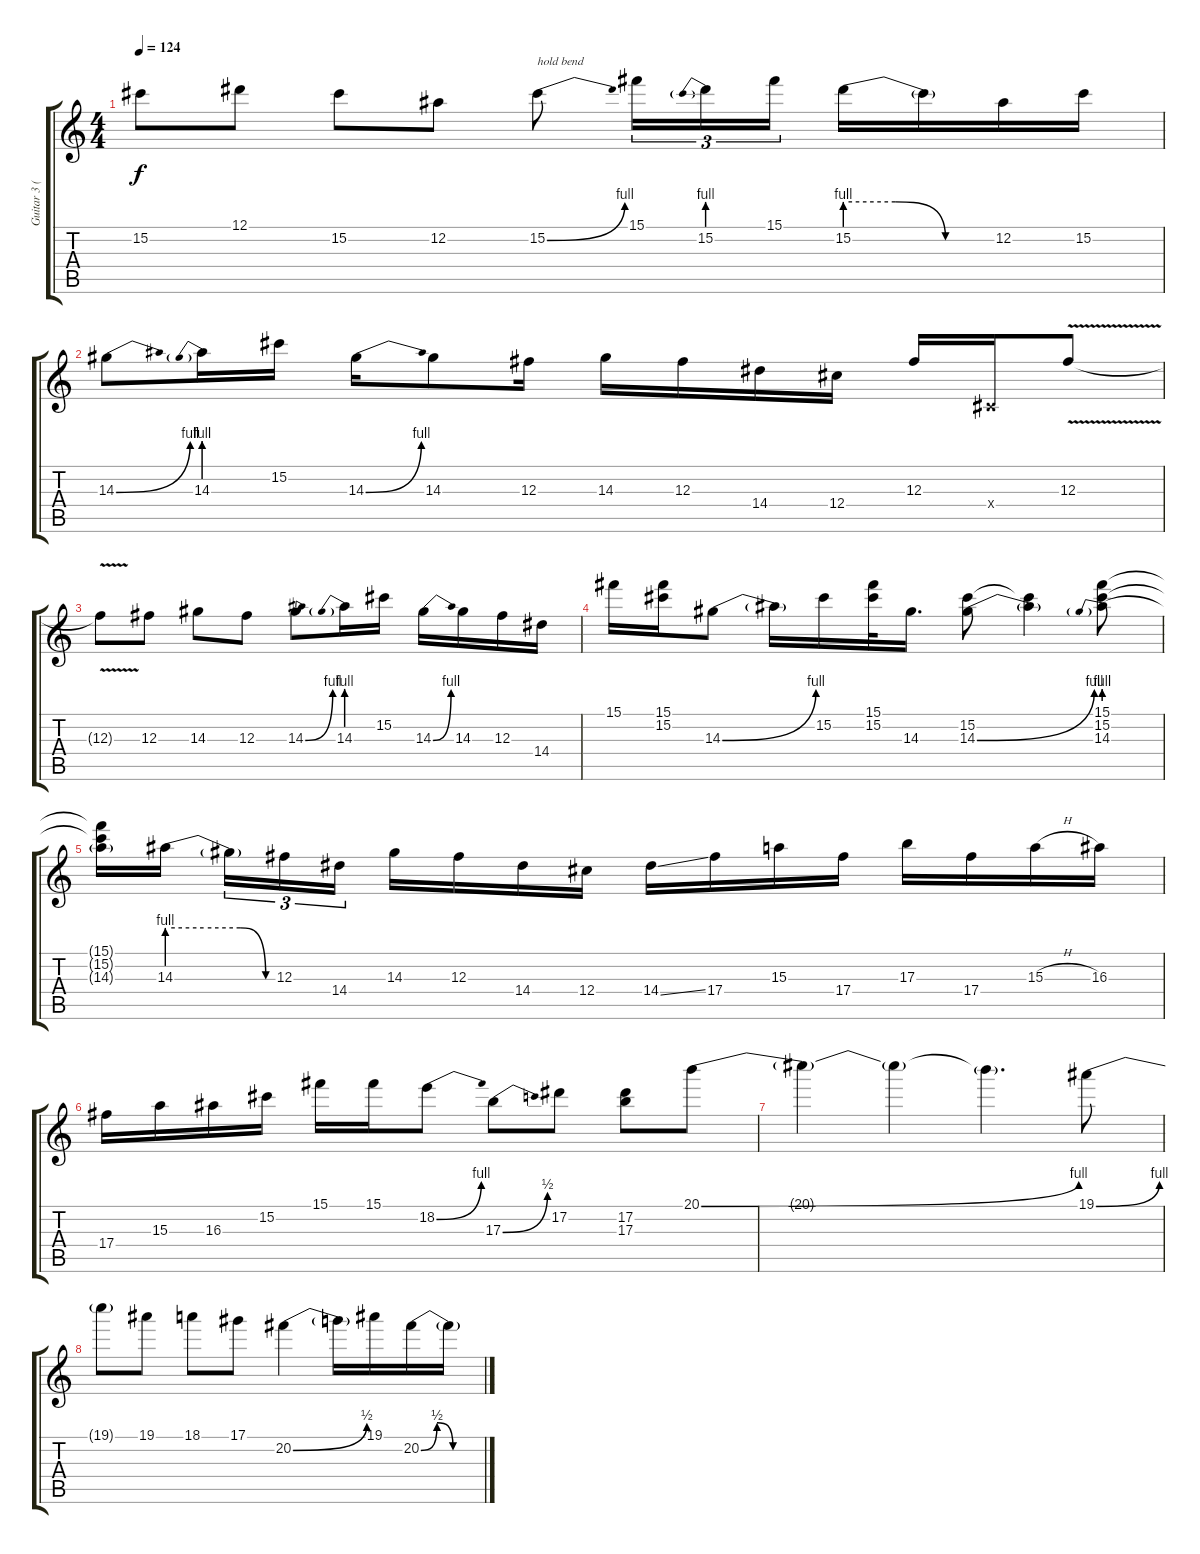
\track ("Guitar 3 (Slash)" "Guitar 3 (") {instrument overdrivenguitar}
\staff {score tabs}
\tuning (Eb4 Bb3 Gb3 Db3 Ab2 Eb2) {hide}
\ts (4 4)
\tempo 124
\clef g2
\ks c
15.2{t}.8{dy f} 12.1.8 15.2.8 12.2.8 15.2{be (bend 0 0 60 4)}.8{txt "hold bend"} 15.1.16{tu (3 2)} 15.2{be (prebend 0 4 60 4)}.16{tu (3 2)} 15.1.16{tu (3 2)} 15.2{be (custom 0 4 20 4 40 0 60 0)}.16 15.2{t}.16 12.2.16 15.2.16 |
14.3{be (bend 0 0 60 4)}.8 14.3{be (prebend 0 4 60 4)}.16 15.2.16 14.3{be (bend 0 0 60 4)}.16 14.3.8 12.3.16 14.3.16 12.3.16 14.4.16 12.4.16 12.3.16 0.4{x}.16 12.3{v}.8 |
12.3{t}.8 12.3.8 14.3.8 12.3.8 14.3{be (bend 0 0 60 4)}.8 14.3{be (prebend 0 4 60 4)}.16 15.2.16 14.3{be (bend 0 0 60 4)}.16 14.3.16 12.3.16 14.4.16 |
15.1.16 (15.1 15.2).16 14.3{be (bend 0 0 60 4)}.8 14.3{t}.16 15.2.16 (15.1 15.2).32 14.3.16{d} (15.2 14.3{be (bend 0 0 60 4)}).8 (15.2{t} 14.3{t}).4 (15.1 15.2 14.3{be (prebend 0 4 60 4)}).8 |
(15.1{t} 15.2{t} 14.3{t}).16 14.3{be (custom 0 4 20 4 40 4 54 0 60 0)}.16{beam splitsecondary} 14.3{t}.16{tu (3 2)} 12.3.16{tu (3 2)} 14.4.16{tu (3 2)} 14.3.16 12.3.16 14.4.16 12.4.16 14.4{ss}.16 17.4.16 15.3.16 17.4.16 17.3.16 17.4.16 15.3{h}.16 16.3.16 |
17.4.16 15.3.16 16.3.16 15.2.16 15.1.16 15.1.16 18.2{be (bend 0 0 60 4)}.8 17.3{be (bend 0 0 60 2)}.8 17.2.8 (17.2 17.3).8 20.1{be (bend 0 0 60 4)}.8 |
20.1{t}.4 20.1{t}.4 20.1{t}.4{d} 19.1{be (bend 0 0 60 4)}.8 |
19.1{t}.8 19.1.8 18.1.8 17.1.8 20.2{be (bend 0 0 60 2)}.4 20.2{t}.16 19.1.16 20.2{be (custom 0 0 15 2 30 0 45 0 60 0)}.16 20.2{t}.16
